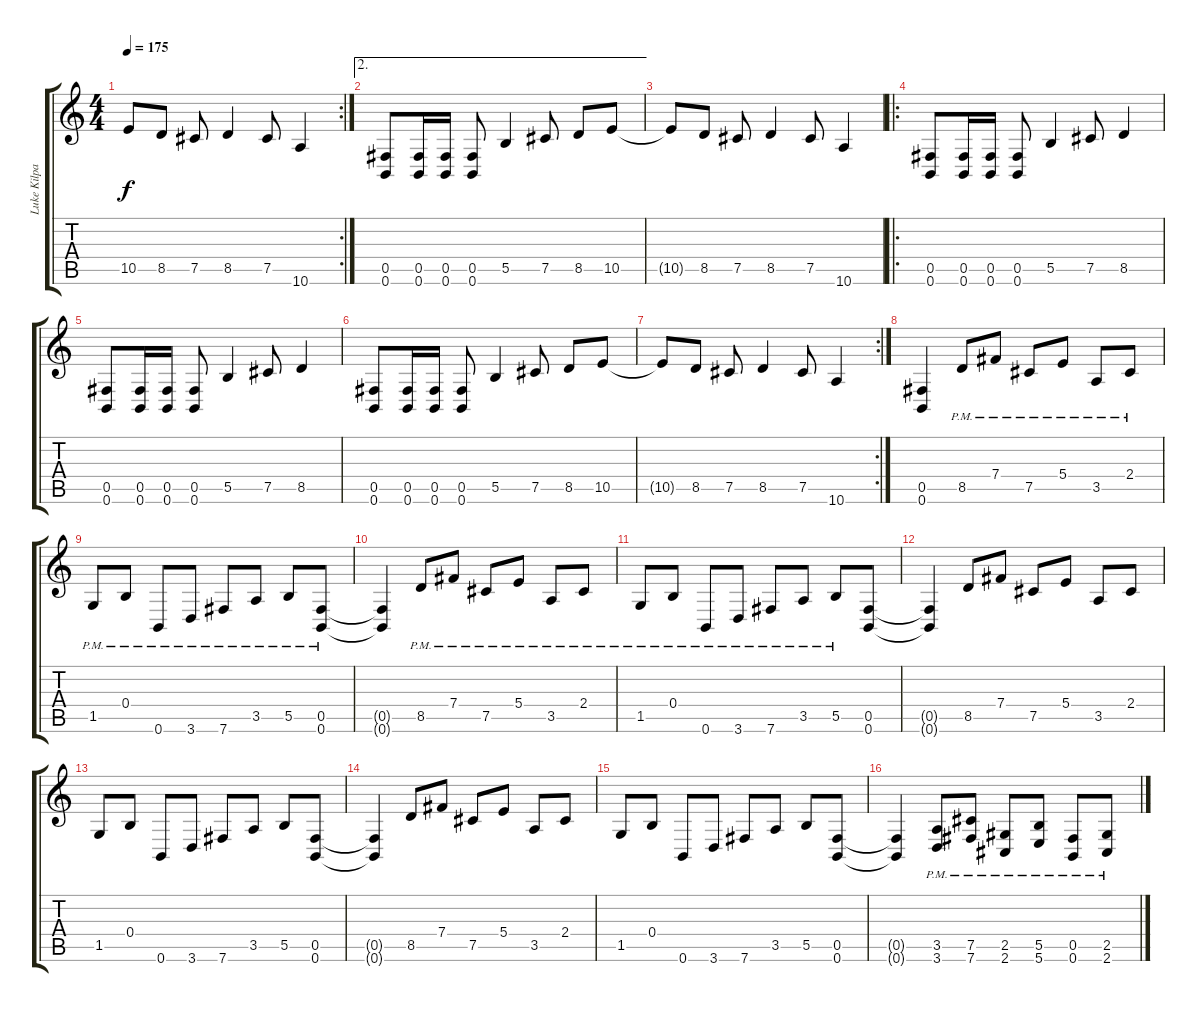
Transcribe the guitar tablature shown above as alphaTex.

\track ("Luke Kilpatrick" "Luke Kilpa") {instrument distortionguitar}
\staff {score tabs}
\tuning (Db4 Ab3 E3 B2 Gb2 B1) {hide}
\rc 2
\ts (4 4)
\tempo 175
\clef g2
\ks c
10.5{t}.8{dy f} 8.5.8 7.5.8 8.5.4 7.5.8 10.6.4 |
\ae 2
(0.5 0.6).8 (0.5 0.6).16 (0.5 0.6).16 (0.5 0.6).8 5.5.4 7.5.8 8.5.8 10.5.8 |
10.5{t}.8 8.5.8 7.5.8 8.5.4 7.5.8 10.6.4 |
\ro
(0.5 0.6).8 (0.5 0.6).16 (0.5 0.6).16 (0.5 0.6).8 5.5.4 7.5.8 8.5.4 |
(0.5 0.6).8 (0.5 0.6).16 (0.5 0.6).16 (0.5 0.6).8 5.5.4 7.5.8 8.5.4 |
(0.5 0.6).8 (0.5 0.6).16 (0.5 0.6).16 (0.5 0.6).8 5.5.4 7.5.8 8.5.8 10.5.8 |
\rc 2
10.5{t}.8 8.5.8 7.5.8 8.5.4 7.5.8 10.6.4 |
(0.5 0.6).4 8.5{pm}.8 7.4{pm}.8 7.5{pm}.8 5.4{pm}.8 3.5{pm}.8 2.4{pm}.8 |
1.5{pm}.8 0.4{pm}.8 0.6{pm}.8 3.6{pm}.8 7.6{pm}.8 3.5{pm}.8 5.5{pm}.8 (0.5 0.6{pm}).8 |
(0.5{t} 0.6{t}).4 8.5{pm}.8 7.4{pm}.8 7.5{pm}.8 5.4{pm}.8 3.5{pm}.8 2.4{pm}.8 |
1.5{pm}.8 0.4{pm}.8 0.6{pm}.8 3.6{pm}.8 7.6{pm}.8 3.5{pm}.8 5.5{pm}.8 (0.5 0.6).8 |
(0.5{t} 0.6{t}).4 8.5.8 7.4.8 7.5.8 5.4.8 3.5.8 2.4.8 |
1.5.8 0.4.8 0.6.8 3.6.8 7.6.8 3.5.8 5.5.8 (0.5 0.6).8 |
(0.5{t} 0.6{t}).4 8.5.8 7.4.8 7.5.8 5.4.8 3.5.8 2.4.8 |
1.5.8 0.4.8 0.6.8 3.6.8 7.6.8 3.5.8 5.5.8 (0.5 0.6).8 |
(0.5{t} 0.6{t}).4 (3.5{pm} 3.6{pm}).8 (7.5{pm} 7.6{pm}).8 (2.5{pm} 2.6{pm}).8 (5.5{pm} 5.6{pm}).8 (0.5{pm} 0.6{pm}).8 (2.5{pm} 2.6{pm}).8
